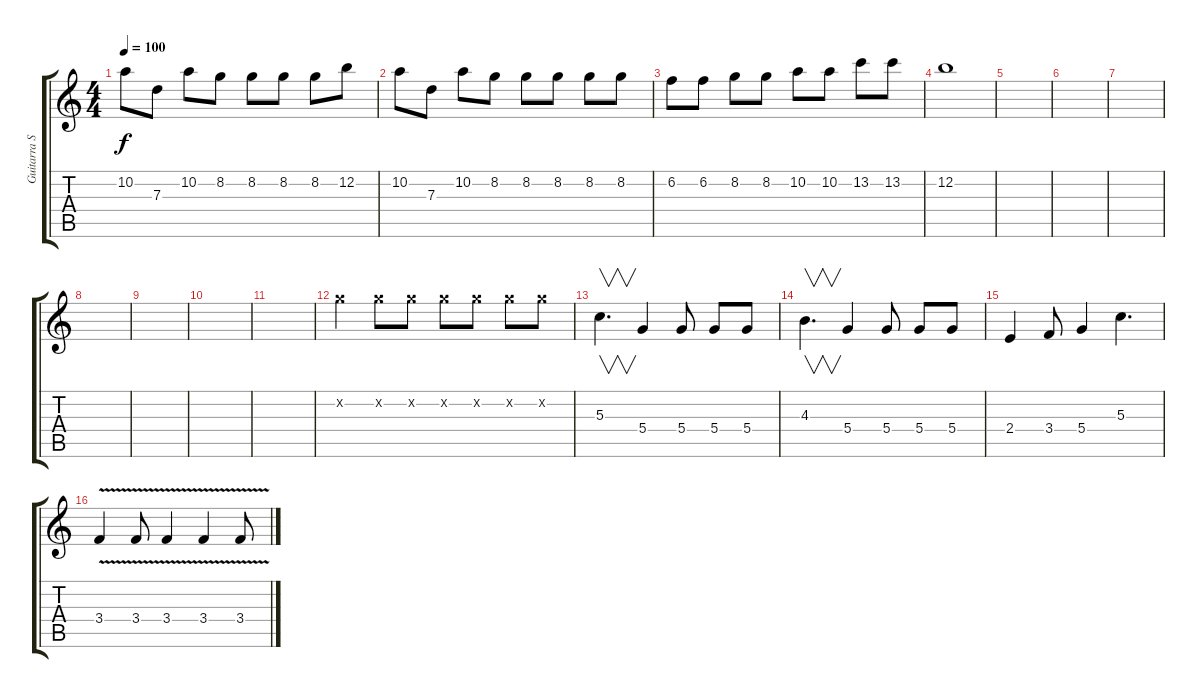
\track ("Guitarra Solo" "Guitarra S") {instrument overdrivenguitar}
\staff {score tabs}
\tuning (E4 B3 G3 D3 A2 E2) {hide}
\ts (4 4)
\tempo 100
\clef g2
\ks c
10.2.8{dy f} 7.3.8 10.2.8 8.2.8 8.2.8 8.2.8 8.2.8 12.2.8 |
10.2.8 7.3.8 10.2.8 8.2.8 8.2.8 8.2.8 8.2.8 8.2.8 |
6.2.8 6.2.8 8.2.8 8.2.8 10.2.8 10.2.8 13.2.8 13.2.8 |
12.2.1 |
|
|
|
|
|
|
|
8.2{x}.4 8.2{x}.8 8.2{x}.8 8.2{x}.8 8.2{x}.8 8.2{x}.8 8.2{x}.8 |
5.3.4{v d} 5.4.4 5.4.8 5.4.8 5.4.8 |
4.3.4{v d} 5.4.4 5.4.8 5.4.8 5.4.8 |
2.4.4 3.4.8 5.4.4 5.3.4{d} |
3.4{v}.4 3.4{v}.8 3.4{v}.4 3.4{v}.4 3.4{v}.8
